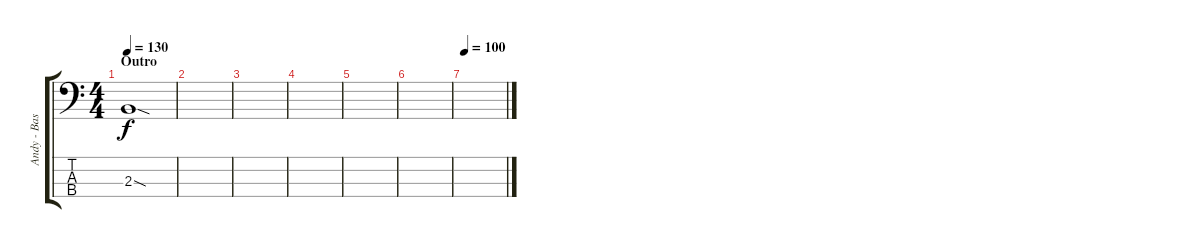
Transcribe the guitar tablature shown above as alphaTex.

\track ("Andy - Bass" "Andy - Bas") {instrument electricbassfinger}
\staff {score tabs}
\tuning (G2 D2 A1 E1) {hide}
\ts (4 4)
\section ("" "Outro")
\tempo 130
\clef f4
\ks c
2.3{sod}.1{dy f volume 4} |
|
|
|
|
|
\tempo 100
